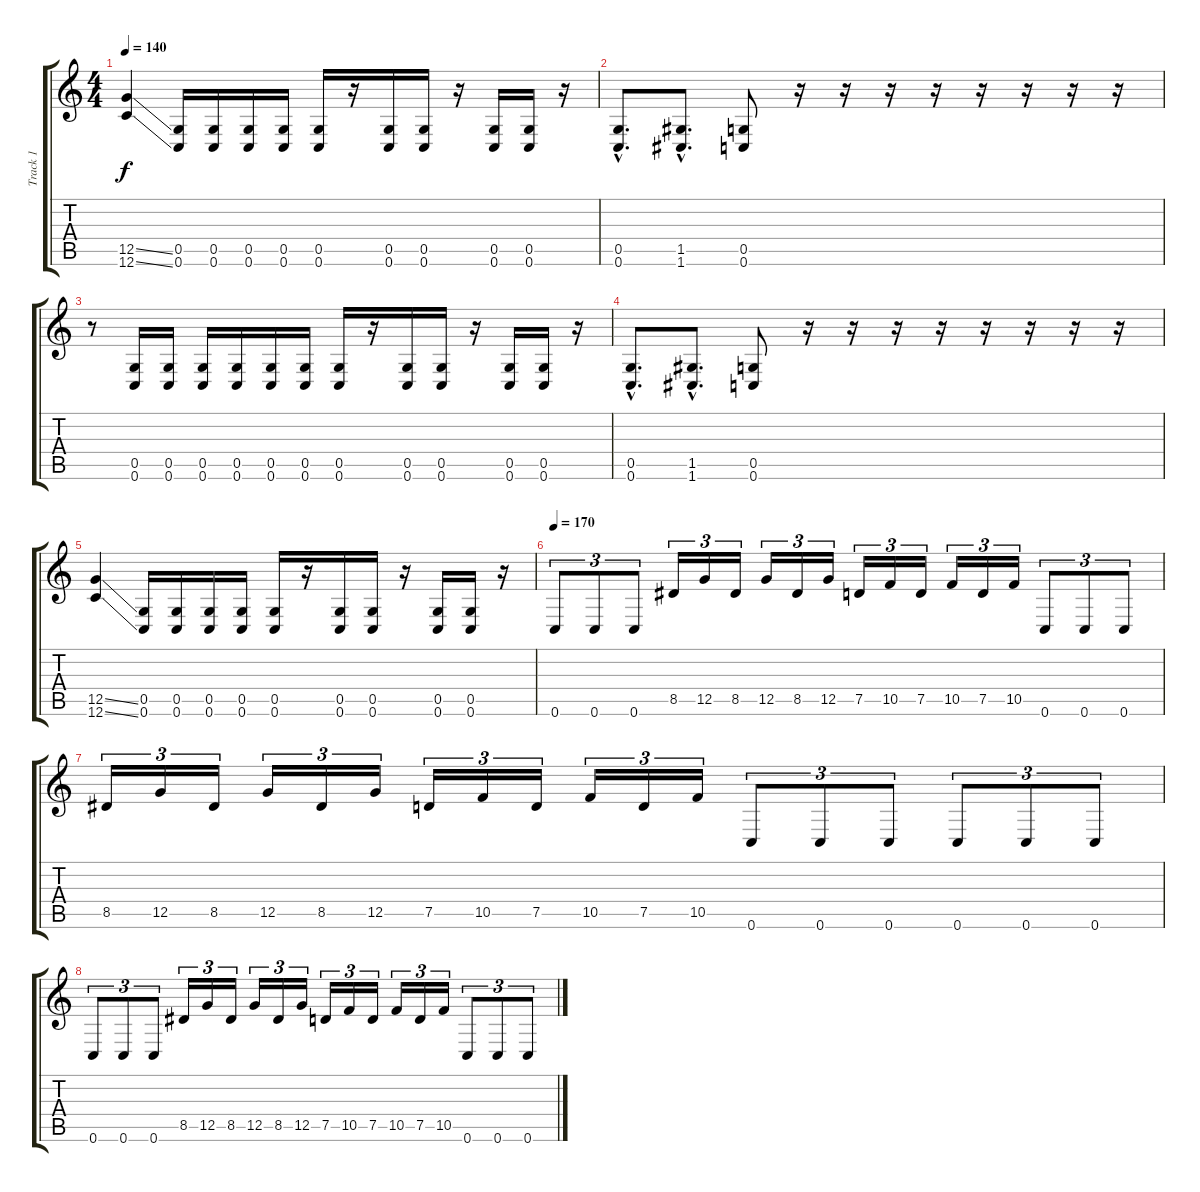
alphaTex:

\track ("Track 1" "Track 1") {instrument distortionguitar}
\staff {score tabs}
\tuning (D4 A3 F3 C3 G2 C2) {hide}
\ts (4 4)
\tempo 140
\clef g2
\ks c
(12.5{ss} 12.6{ss}).4{dy f} (0.5 0.6).16 (0.5 0.6).16 (0.5 0.6).16 (0.5 0.6).16 (0.5 0.6).16 r.16 (0.5 0.6).16 (0.5 0.6).16 r.16 (0.5 0.6).16 (0.5 0.6).16 r.16 |
(0.5{hac} 0.6{hac}).8{d} (1.5{hac} 1.6{hac}).8{d} (0.5 0.6).8 r.16 r.16 r.16 r.16 r.16 r.16 r.16 r.16 |
r.8 (0.5 0.6).16 (0.5 0.6).16 (0.5 0.6).16 (0.5 0.6).16 (0.5 0.6).16 (0.5 0.6).16 (0.5 0.6).16 r.16 (0.5 0.6).16 (0.5 0.6).16 r.16 (0.5 0.6).16 (0.5 0.6).16 r.16 |
(0.5{hac} 0.6{hac}).8{d} (1.5{hac} 1.6{hac}).8{d} (0.5 0.6).8 r.16 r.16 r.16 r.16 r.16 r.16 r.16 r.16 |
(12.5{ss} 12.6{ss}).4 (0.5 0.6).16 (0.5 0.6).16 (0.5 0.6).16 (0.5 0.6).16 (0.5 0.6).16 r.16 (0.5 0.6).16 (0.5 0.6).16 r.16 (0.5 0.6).16 (0.5 0.6).16 r.16 |
\tempo 170
0.6.8{tu (3 2)} 0.6.8{tu (3 2)} 0.6.8{tu (3 2)} 8.5.16{tu (3 2)} 12.5.16{tu (3 2)} 8.5.16{tu (3 2)} 12.5.16{tu (3 2)} 8.5.16{tu (3 2)} 12.5.16{tu (3 2)} 7.5.16{tu (3 2)} 10.5.16{tu (3 2)} 7.5.16{tu (3 2)} 10.5.16{tu (3 2)} 7.5.16{tu (3 2)} 10.5.16{tu (3 2)} 0.6.8{tu (3 2)} 0.6.8{tu (3 2)} 0.6.8{tu (3 2)} |
8.5.16{tu (3 2)} 12.5.16{tu (3 2)} 8.5.16{tu (3 2)} 12.5.16{tu (3 2)} 8.5.16{tu (3 2)} 12.5.16{tu (3 2)} 7.5.16{tu (3 2)} 10.5.16{tu (3 2)} 7.5.16{tu (3 2)} 10.5.16{tu (3 2)} 7.5.16{tu (3 2)} 10.5.16{tu (3 2)} 0.6.8{tu (3 2)} 0.6.8{tu (3 2)} 0.6.8{tu (3 2)} 0.6.8{tu (3 2)} 0.6.8{tu (3 2)} 0.6.8{tu (3 2)} |
0.6.8{tu (3 2)} 0.6.8{tu (3 2)} 0.6.8{tu (3 2)} 8.5.16{tu (3 2)} 12.5.16{tu (3 2)} 8.5.16{tu (3 2)} 12.5.16{tu (3 2)} 8.5.16{tu (3 2)} 12.5.16{tu (3 2)} 7.5.16{tu (3 2)} 10.5.16{tu (3 2)} 7.5.16{tu (3 2)} 10.5.16{tu (3 2)} 7.5.16{tu (3 2)} 10.5.16{tu (3 2)} 0.6.8{tu (3 2)} 0.6.8{tu (3 2)} 0.6.8{tu (3 2)}
